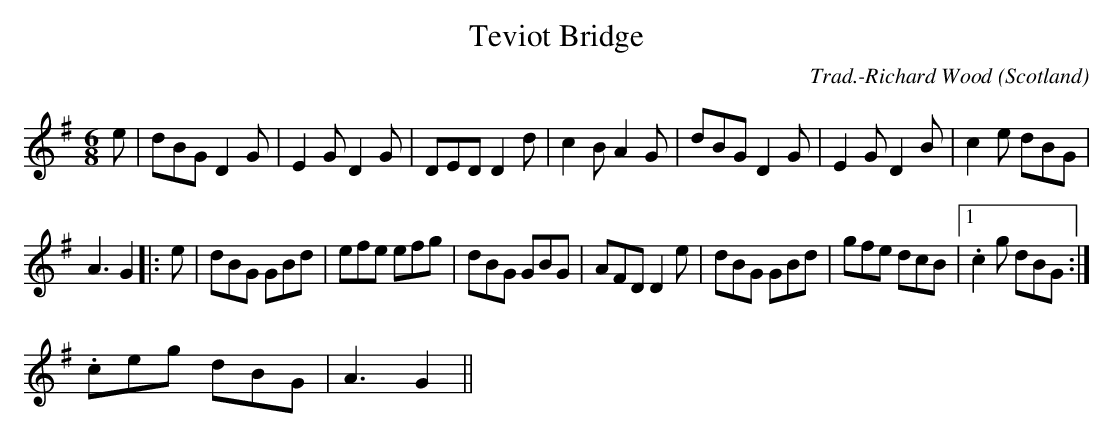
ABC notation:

X:1
T:Teviot Bridge
O:Scotland
M:6/8
C:Trad.-Richard Wood
K:G
e|dBG D2 G|E2 G D2 G|DED D2 d|c2 B A2 G|dBG D2 G|E2 G D2 B|c2 e dBG|
A3 G2|:e|dBG GBd|efe efg|dBG GBG|AFD D2 e|dBG GBd|gfe dcB|1.c2 g dBG:|
2.ceg dBG|\A3 G2||
